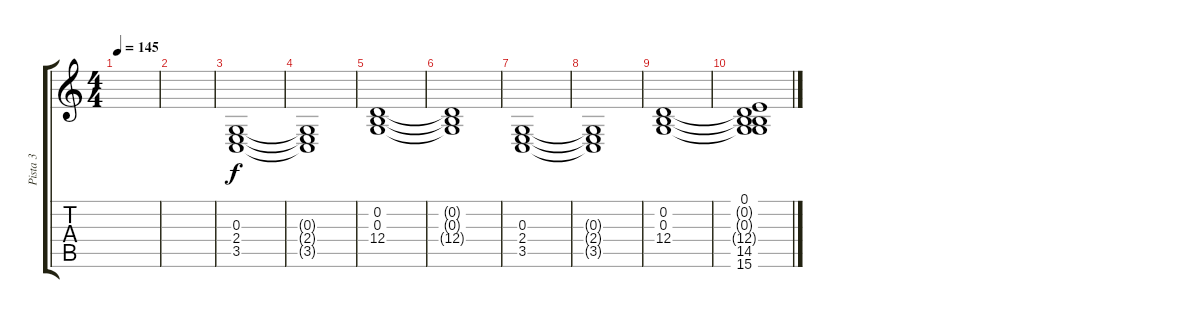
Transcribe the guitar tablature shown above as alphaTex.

\track ("Pista 3" "Pista 3") {instrument synthstrings1}
\staff {score tabs}
\tuning (E4 B3 G3 D3 A2 E2) {hide}
\ts (4 4)
\tempo 145
\clef g2
\ks c
|
|
(0.3 2.4 3.5).1 |
(0.3{t} 2.4{t} 3.5{t}).1 |
(0.2 0.3 12.4).1 |
(0.2{t} 0.3{t} 12.4{t}).1 |
(0.3 2.4 3.5).1 |
(0.3{t} 2.4{t} 3.5{t}).1 |
(0.2 0.3 12.4).1 |
(0.1 0.2{t} 0.3{t} 12.4{t} 14.5 15.6).1
